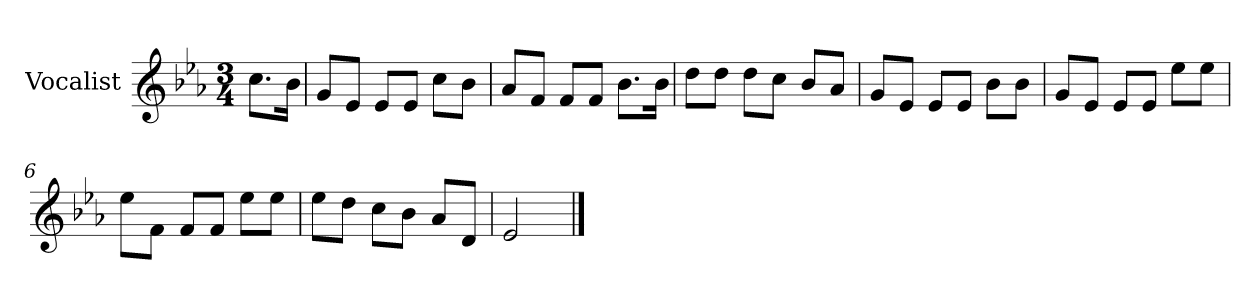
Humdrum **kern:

**kern
*part1
*staff1
*I"Vocalist
*k[b-e-a-]
*E-:
*M3/4
=
8.ccL
16b-Jk
=1
8gL
8e-J
8e-L
8e-J
8ccL
8b-J
=2
8a-L
8fJ
8fL
8fJ
8.b-L
16b-Jk
=3
8ddL
8ddJ
8ddL
8ccJ
8b-L
8a-J
=4
8gL
8e-J
8e-L
8e-J
8b-L
8b-J
=5
8gL
8e-J
8e-L
8e-J
8ee-L
8ee-J
=6
8ee-L
8fJ
8fL
8fJ
8ee-L
8ee-J
=7
8ee-L
8ddJ
8ccL
8b-J
8a-L
8dJ
=8
2e-
==
*-
